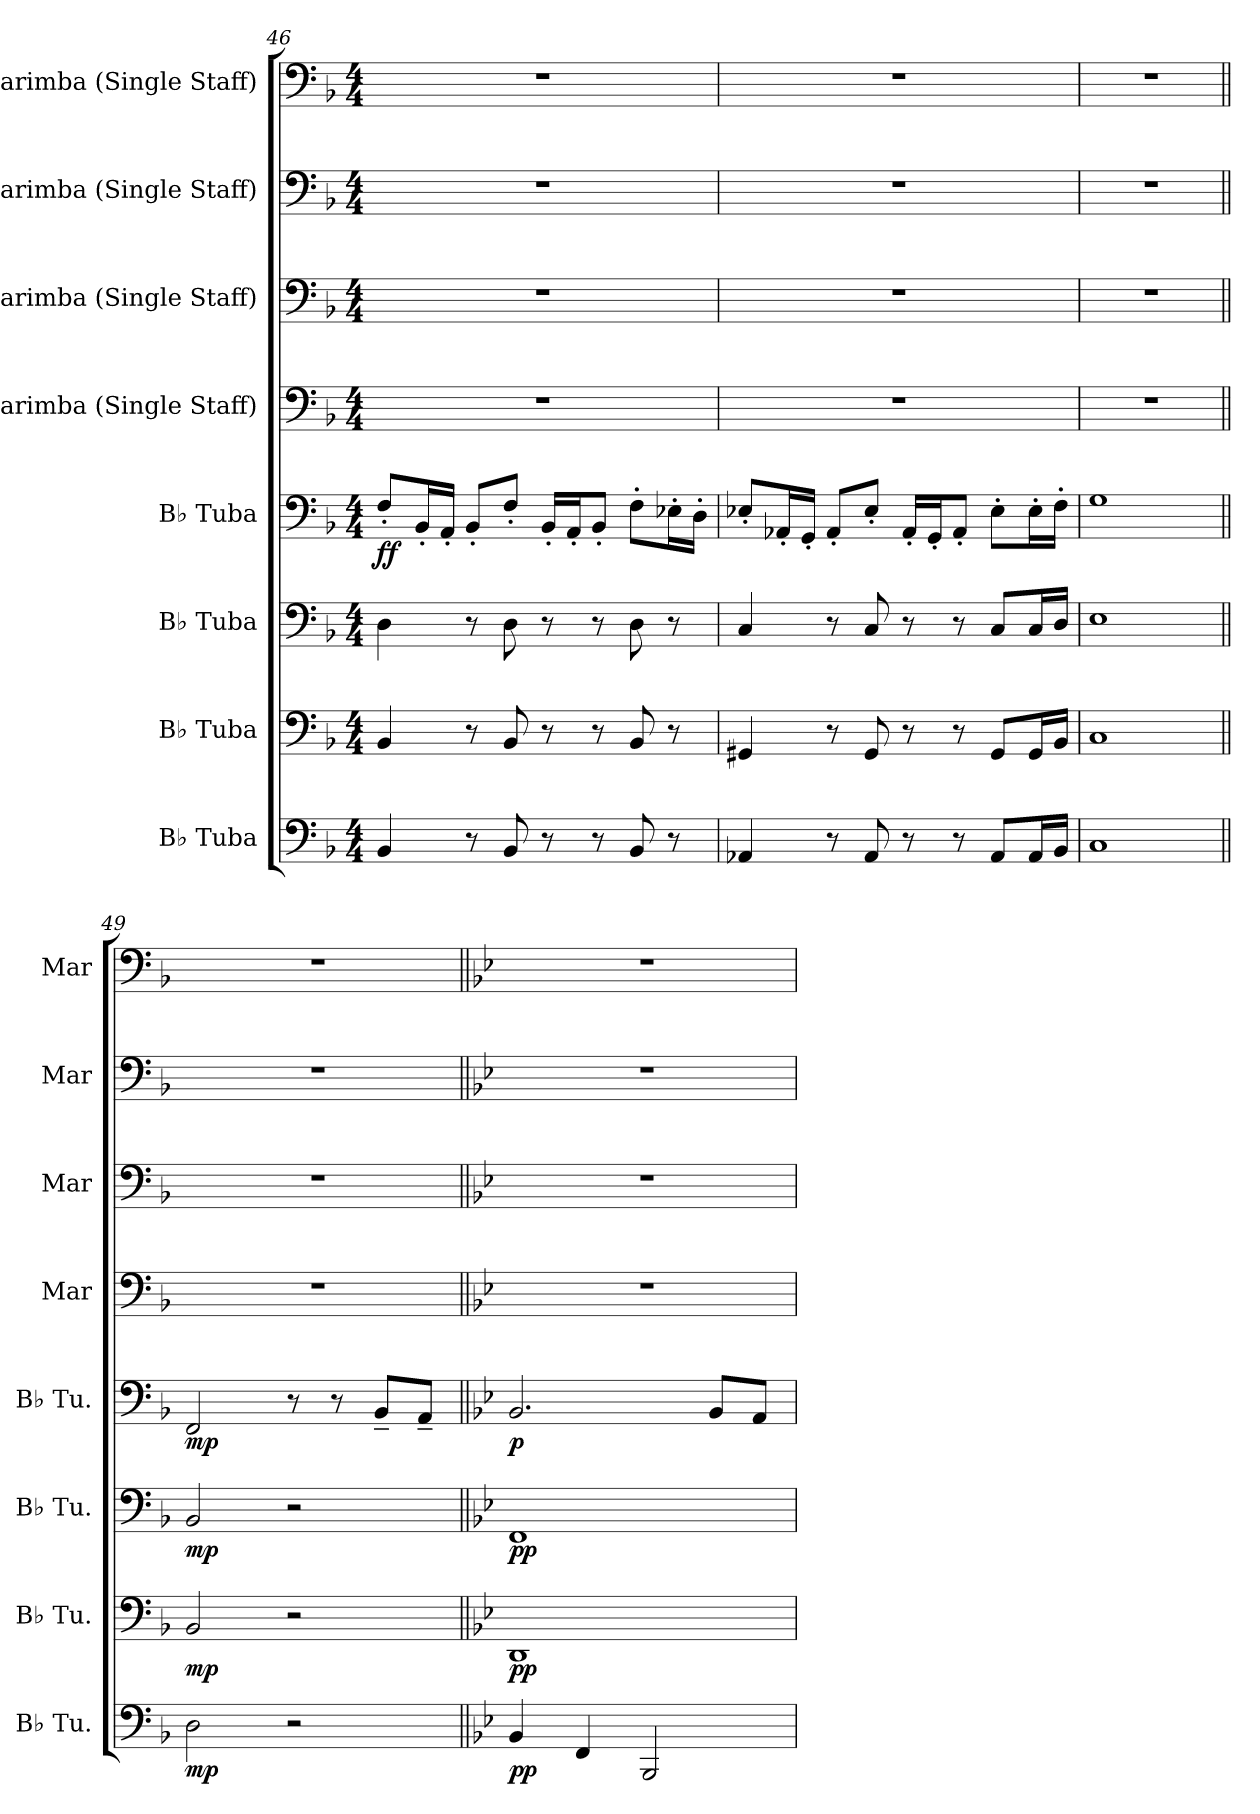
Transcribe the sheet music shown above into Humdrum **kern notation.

**kern	**dynam	**kern	**dynam	**kern	**dynam	**kern	**dynam	**kern	**kern	**kern	**kern
*part8	*part8	*part7	*part7	*part6	*part6	*part5	*part5	*part4	*part3	*part2	*part1
*staff8	*staff8	*staff7	*staff7	*staff6	*staff6	*staff5	*staff5	*staff4	*staff3	*staff2	*staff1
*I"B♭ Tuba	*	*I"B♭ Tuba	*	*I"B♭ Tuba	*	*I"B♭ Tuba	*	*I"Marimba (Single Staff)	*I"Marimba (Single Staff)	*I"Marimba (Single Staff)	*I"Marimba (Single Staff)
*I'B♭ Tu.	*	*I'B♭ Tu.	*	*I'B♭ Tu.	*	*I'B♭ Tu.	*	*I'Mar	*I'Mar	*I'Mar	*I'Mar
*clefF4	*	*clefF4	*	*clefF4	*	*clefF4	*	*clefF4	*clefF4	*clefF4	*clefF4
*k[b-]	*	*k[b-]	*	*k[b-]	*	*k[b-]	*	*k[b-]	*k[b-]	*k[b-]	*k[b-]
*M4/4	*	*M4/4	*	*M4/4	*	*M4/4	*	*M4/4	*M4/4	*M4/4	*M4/4
=46	=46	=46	=46	=46	=46	=46	=46	=46	=46	=46	=46
!	!	!	!	!	!	!	!LO:DY:b	!	!	!	!
4BB-/	.	4BB-/	.	4D\	.	8F'/L	ff	1r	1r	1r	1r
.	.	.	.	.	.	16BB-'/L	.	.	.	.	.
.	.	.	.	.	.	16AA'/JJ	.	.	.	.	.
8r	.	8r	.	8r	.	8BB-'/L	.	.	.	.	.
8BB-/	.	8BB-/	.	8D\	.	8F'/J	.	.	.	.	.
8r	.	8r	.	8r	.	16BB-'/LL	.	.	.	.	.
.	.	.	.	.	.	16AA'/J	.	.	.	.	.
8r	.	8r	.	8r	.	8BB-'/J	.	.	.	.	.
8BB-/	.	8BB-/	.	8D\	.	8F'\L	.	.	.	.	.
8r	.	8r	.	8r	.	16E-X'\L	.	.	.	.	.
.	.	.	.	.	.	16D'\JJ	.	.	.	.	.
=47	=47	=47	=47	=47	=47	=47	=47	=47	=47	=47	=47
4AA-X/	.	4GG#X/	.	4C/	.	8E-X'/L	.	1r	1r	1r	1r
.	.	.	.	.	.	16AA-X'/L	.	.	.	.	.
.	.	.	.	.	.	16GG'/JJ	.	.	.	.	.
8r	.	8r	.	8r	.	8AA-'/L	.	.	.	.	.
8AA-/	.	8GG#/	.	8C/	.	8E-'/J	.	.	.	.	.
8r	.	8r	.	8r	.	16AA-'/LL	.	.	.	.	.
.	.	.	.	.	.	16GG'/J	.	.	.	.	.
8r	.	8r	.	8r	.	8AA-'/J	.	.	.	.	.
8AA-/L	.	8GG#/L	.	8C/L	.	8E-'\L	.	.	.	.	.
16AA-/L	.	16GG#/L	.	16C/L	.	16E-'\L	.	.	.	.	.
16BB-/JJ	.	16BB-/JJ	.	16D/JJ	.	16F'\JJ	.	.	.	.	.
!!LO:PB:g=z
=48	=48	=48	=48	=48	=48	=48	=48	=48	=48	=48	=48
1C	.	1C	.	1E	.	1G	.	1r	1r	1r	1r
=49||	=49||	=49||	=49||	=49||	=49||	=49||	=49||	=49||	=49||	=49||	=49||
*	*	*	*	*	*	*	*	*	*	*	*MM92
!	!LO:DY:b	!	!LO:DY:b	!	!LO:DY:b	!	!LO:DY:b	!	!	!	!
2D\	mp	2BB-/	mp	2BB-/	mp	2FF/	mp	1r	1r	1r	1r
2r	.	2r	.	2r	.	8r	.	.	.	.	.
.	.	.	.	.	.	8r	.	.	.	.	.
.	.	.	.	.	.	8BB-~/L	.	.	.	.	.
.	.	.	.	.	.	8AA~/J	.	.	.	.	.
=50||	=50||	=50||	=50||	=50||	=50||	=50||	=50||	=50||	=50||	=50||	=50||
*k[b-e-]	*	*k[b-e-]	*	*k[b-e-]	*	*k[b-e-]	*	*k[b-e-]	*k[b-e-]	*k[b-e-]	*k[b-e-]
!	!LO:DY:b	!	!LO:DY:b	!	!LO:DY:b	!	!LO:DY:b	!	!	!	!
4BB-/	pp	1DD	pp	1FF	pp	2.BB-/	p	1r	1r	1r	1r
4FF/	.	.	.	.	.	.	.	.	.	.	.
2BBB-/	.	.	.	.	.	.	.	.	.	.	.
.	.	.	.	.	.	8BB-/L	.	.	.	.	.
.	.	.	.	.	.	8AA/J	.	.	.	.	.
=	=	=	=	=	=	=	=	=	=	=	=
*-	*-	*-	*-	*-	*-	*-	*-	*-	*-	*-	*-
